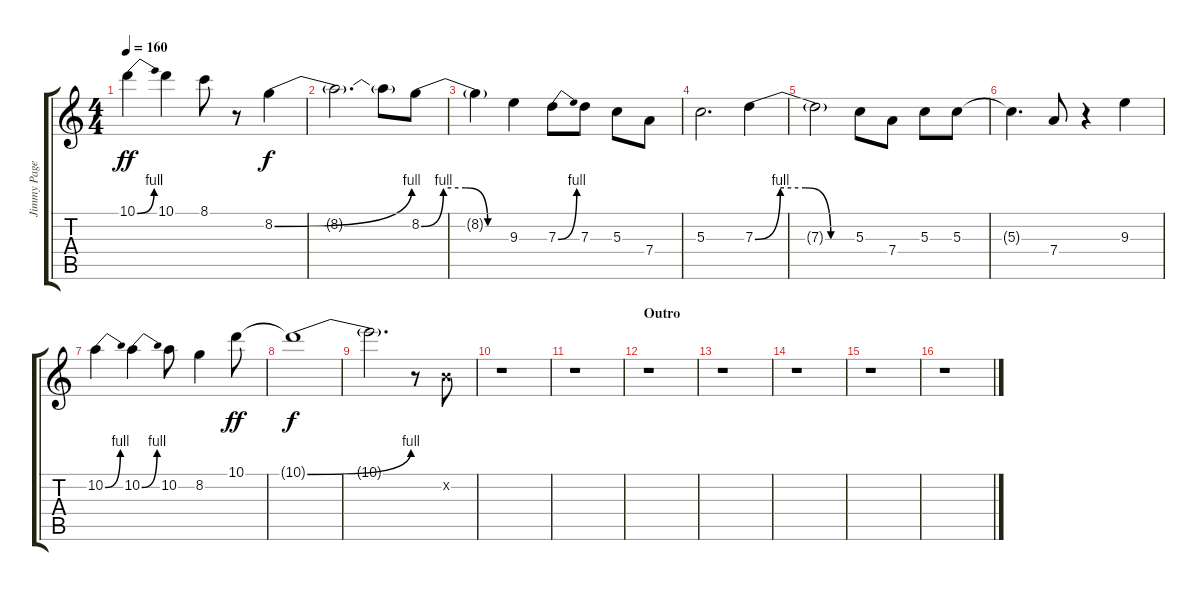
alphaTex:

\track ("Jimmy Page - Lead Guitar" "Jimmy Page") {instrument overdrivenguitar}
\staff {score tabs}
\tuning (E4 B3 G3 D3 A2 E2) {hide}
\ts (4 4)
\tempo 160
\clef g2
\ks c
10.1{be (bend 0 0 60 4)}.4{dy ff} 10.1.4 8.1.8 r.8 8.2{be (bend 0 0 60 4)}.4{dy f} |
8.2{t}.2{d} 8.2{t}.8 8.2{be (custom 0 0 15 4 30 4 45 0 60 0)}.8 |
8.2{t}.4 9.3.4 7.3{be (bend 0 0 60 4)}.8 7.3.8 5.3.8 7.4.8 |
5.3.2{d} 7.3{be (custom 0 0 15 4 30 4 45 0 60 0)}.4 |
7.3{t}.2 5.3.8 7.4.8 5.3.8 5.3.8 |
5.3{t}.4{d} 7.4.8 r.4 9.3.4 |
10.2{be (bend 0 0 60 4)}.4 10.2{be (bend 0 0 60 4)}.4 10.2.8 8.2.4 10.1.8{dy ff} |
10.1{be (bend 0 0 60 4) t}.1{dy f} |
10.1{t}.2{d} r.8 0.2{x}.8 |
r.1 |
r.1 |
\section ("" "Outro")
r.1 |
r.1 |
r.1 |
r.1 |
r.1
